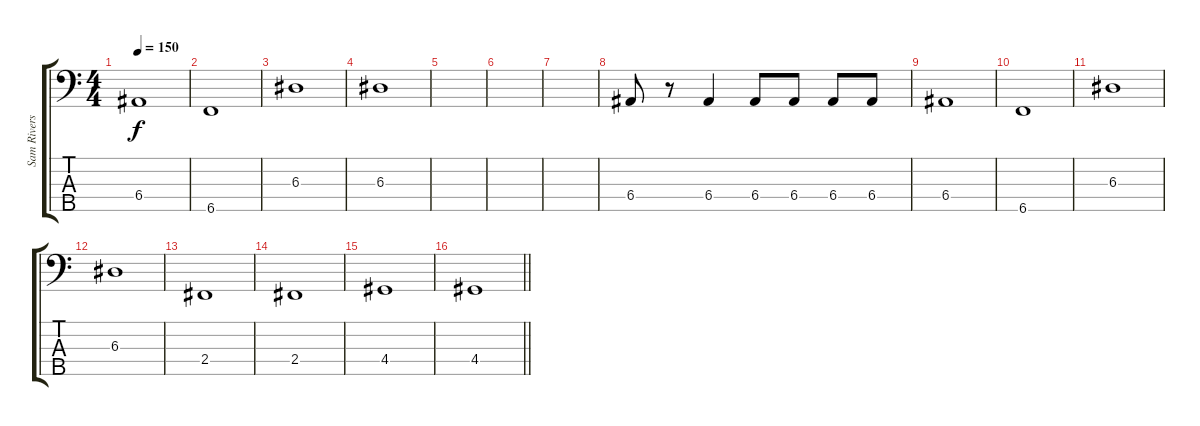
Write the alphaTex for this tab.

\track ("Sam Rivers" "Sam Rivers") {instrument fretlessbass}
\staff {score tabs}
\tuning (G2 D2 A1 E1 B0) {hide}
\ts (4 4)
\tempo 150
\clef f4
\ks c
6.4.1{dy f} |
6.5.1 |
6.3.1 |
6.3.1 |
|
|
|
6.4.8 r.8 6.4.4 6.4.8 6.4.8 6.4.8 6.4.8 |
6.4.1 |
6.5.1 |
6.3.1 |
6.3.1 |
2.4.1 |
2.4.1 |
4.4.1 |
\barLineRight lightlight
4.4.1
